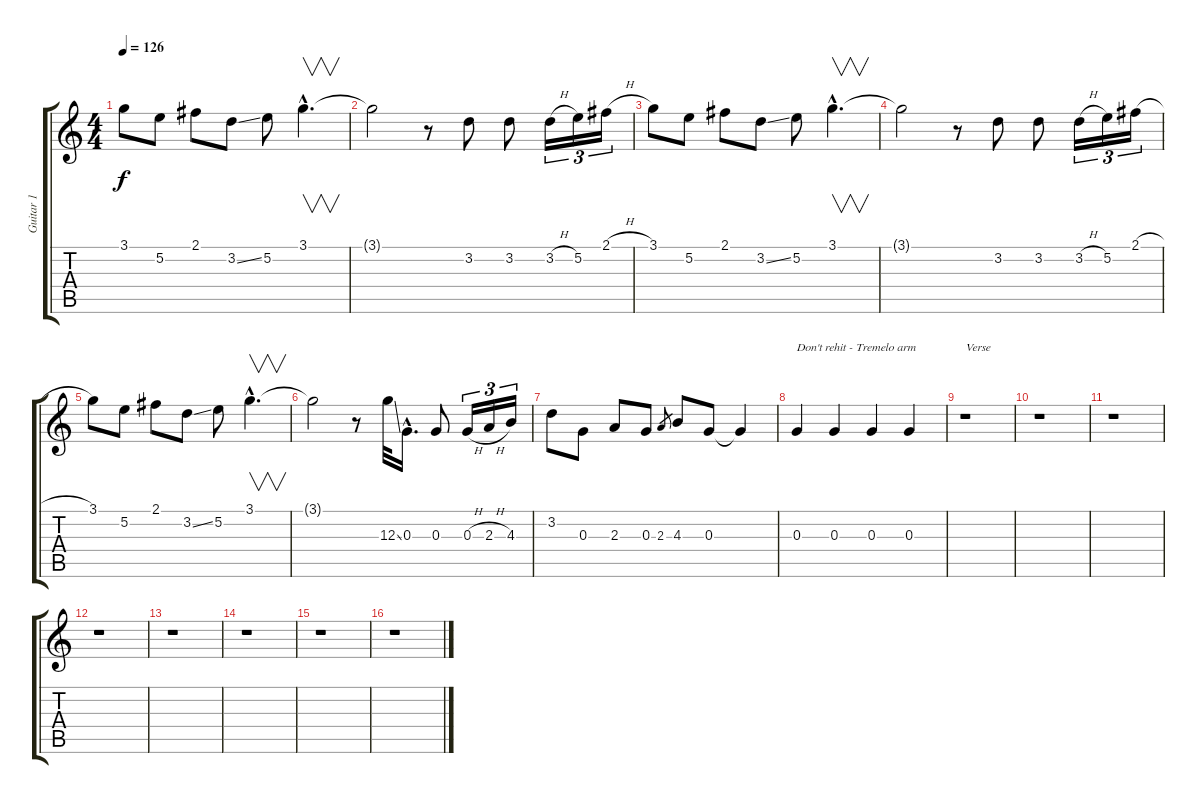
\track ("Guitar 1" "Guitar 1") {instrument overdrivenguitar}
\staff {score tabs}
\tuning (E4 B3 G3 D3 A2 E2) {hide}
\ts (4 4)
\tempo 126
\clef g2
\ks c
3.1.8{dy f} 5.2.8 2.1.8 3.2{ss}.8 5.2.8 3.1{hac}.4{v d} |
3.1{t}.2 r.8 3.2.8 3.2.8 3.2{h}.16{tu (3 2)} 5.2.16{tu (3 2)} 2.1{h}.16{tu (3 2)} |
3.1.8 5.2.8 2.1.8 3.2{ss}.8 5.2.8 3.1{hac}.4{v d} |
3.1{t}.2 r.8 3.2.8 3.2.8 3.2{h}.16{tu (3 2)} 5.2.16{tu (3 2)} 2.1{h}.16{tu (3 2)} |
3.1.8 5.2.8 2.1.8 3.2{ss}.8 5.2.8 3.1{hac}.4{v d} |
3.1{t}.2 r.8 12.3{ss}.32 0.3{hac}.16{d} 0.3.8 0.3{h}.16{tu (3 2)} 2.3{h}.16{tu (3 2)} 4.3.16{tu (3 2)} |
3.2.8 0.3.8 2.3.8 0.3.8 2.3.8{gr} 4.3.8 0.3.8 0.3{t}.4 |
0.3.4{txt "Don't rehit - Tremelo arm"} 0.3.4 0.3.4 0.3.4 |
r.1{txt "Verse"} |
r.1 |
r.1 |
r.1 |
r.1 |
r.1 |
r.1 |
r.1
